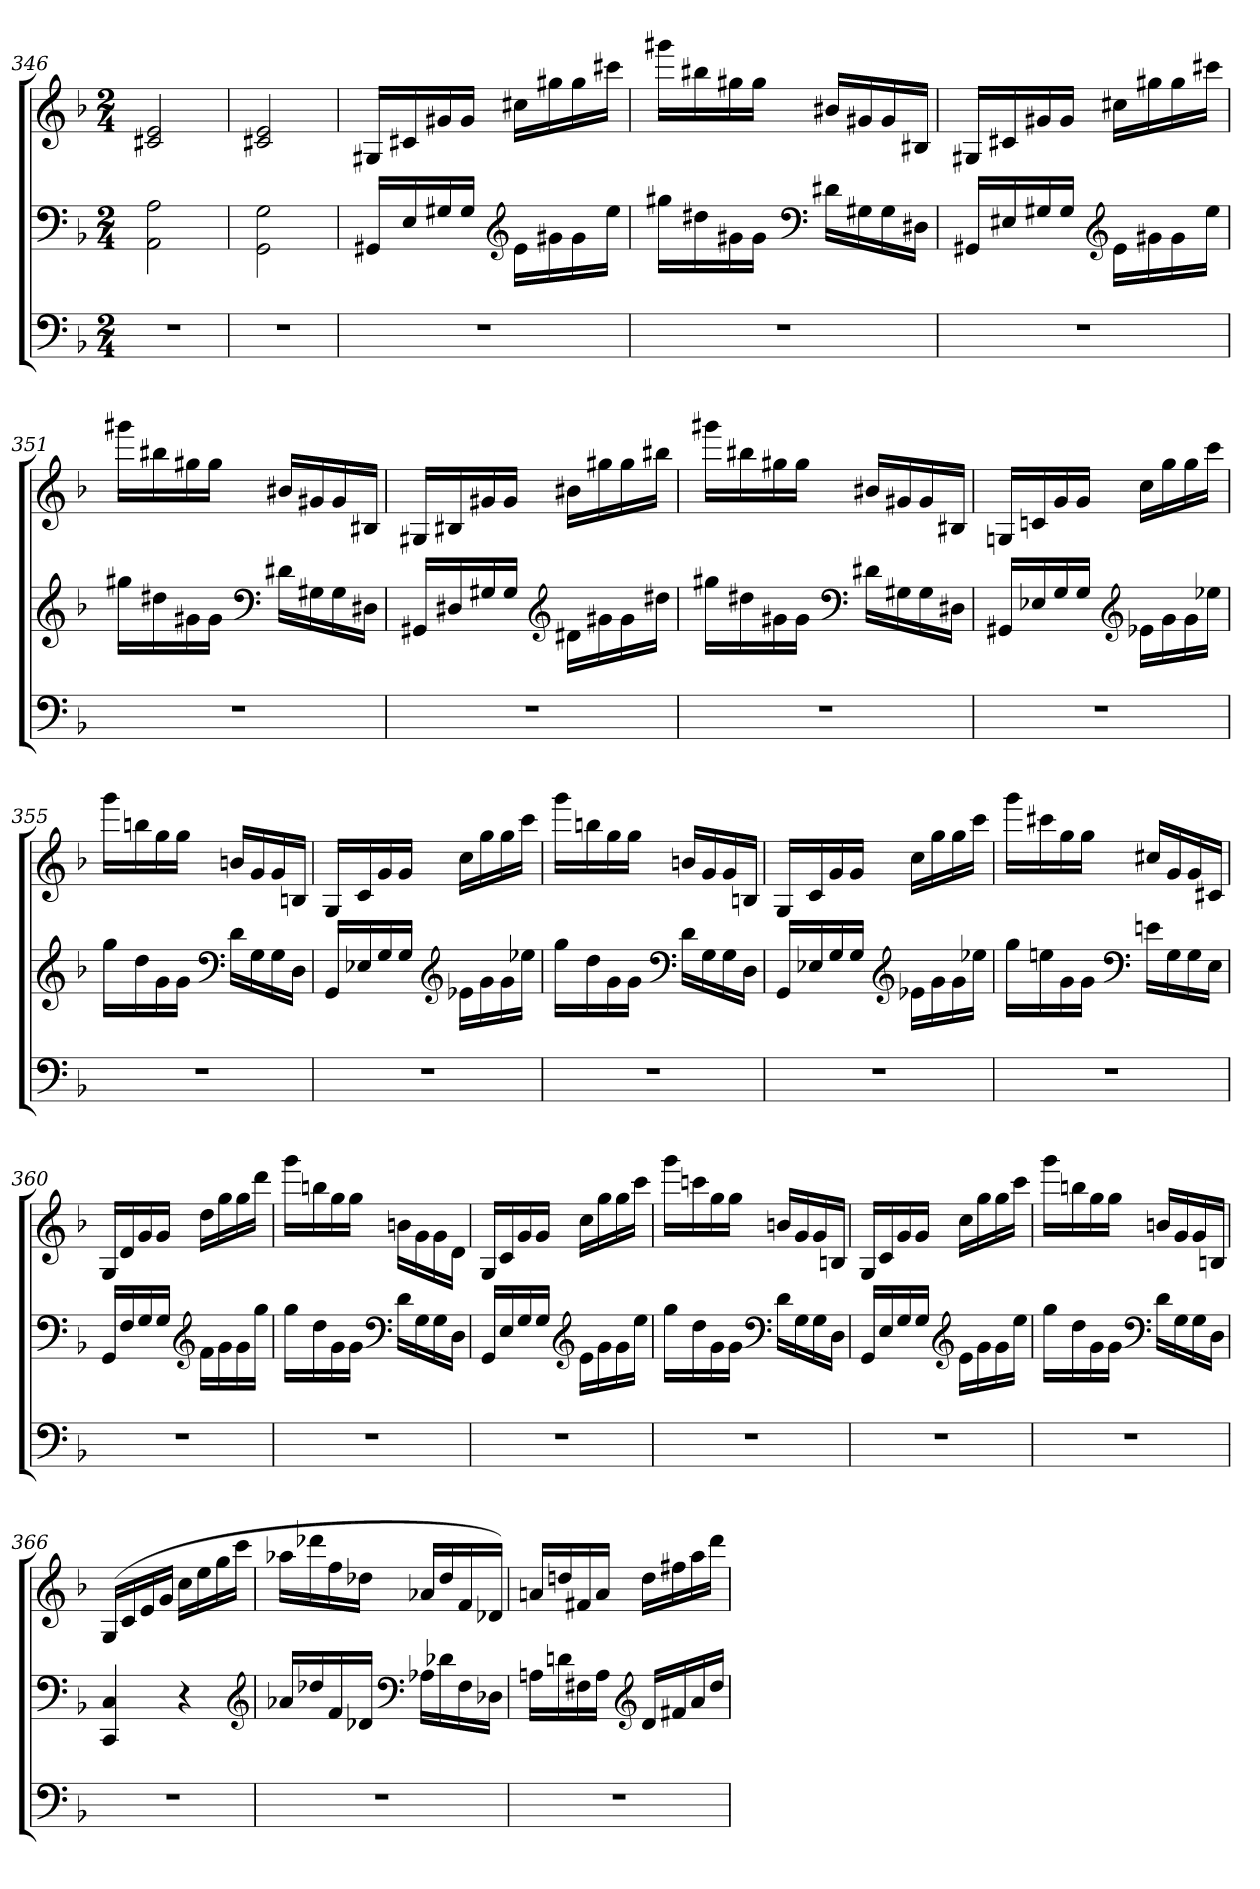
**kern	**kern	**kern
*part2	*part1	*part1
*staff3	*staff2	*staff1
*clefF4	*clefF4	*clefG2
*k[b-]	*k[b-]	*k[b-]
*F:	*F:	*F:
*M2/4	*M2/4	*M2/4
=346	=346	=346
2r	2A! 2AA!	2e! 2c#X!
=347	=347	=347
2r	2G!\ 2GG!\	2e! 2c#X!
=348	=348	=348
2r	16GG#XLL	16G#XLL
.	16E	16c#X
.	16G#X	16g#X
.	16G#JJ	16g#JJ
*	*clefG2	*
.	16e\LL	16cc#XLL
.	16g#X\	16gg#X
.	16g#\	16gg#
.	16ee\JJ	16ccc#XJJ
=349	=349	=349
2r	16gg#XLL	16ggg#XLL
.	16dd#X	16bb#X
.	16g#X	16gg#X
.	16g#JJ	16gg#JJ
*	*clefF4	*
.	16d#XLL	16b#XLL
.	16G#X	16g#X
.	16G#	16g#
.	16D#XJJ	16B#XJJ
=350	=350	=350
2r	16GG#XLL	16G#XLL
.	16E#X	16c#X
.	16G#X	16g#X
.	16G#JJ	16g#JJ
*	*clefG2	*
.	16e\LL	16cc#XLL
.	16g#X\	16gg#X
.	16g#\	16gg#
.	16ee\JJ	16ccc#XJJ
=351	=351	=351
2r	16gg#XLL	16ggg#XLL
.	16dd#X	16bb#X
.	16g#X	16gg#X
.	16g#JJ	16gg#JJ
*	*clefF4	*
.	16d#XLL	16b#XLL
.	16G#X	16g#X
.	16G#	16g#
.	16D#XJJ	16B#XJJ
=352	=352	=352
2r	16GG#XLL	16G#XLL
.	16D#X	16B#X
.	16G#X	16g#X
.	16G#JJ	16g#JJ
*	*clefG2	*
.	16d#X\LL	16b#XLL
.	16g#X\	16gg#X
.	16g#\	16gg#
.	16dd#X\JJ	16bb#XJJ
=353	=353	=353
2r	16gg#XLL	16ggg#XLL
.	16dd#X	16bb#X
.	16g#X	16gg#X
.	16g#JJ	16gg#JJ
*	*clefF4	*
.	16d#XLL	16b#XLL
.	16G#X	16g#X
.	16G#	16g#
.	16D#XJJ	16B#XJJ
=354	=354	=354
2r	16GG#XLL	16GnLL
.	16E-X	16cn
.	16G	16g
.	16GJJ	16gJJ
*	*clefG2	*
.	16e-X\LL	16ccLL
.	16g\	16gg
.	16g\	16gg
.	16ee-X\JJ	16cccJJ
=355	=355	=355
2r	16ggLL	16gggLL
.	16dd	16bbn
.	16g	16gg
.	16gJJ	16ggJJ
*	*clefF4	*
.	16dLL	16bnLL
.	16G	16g
.	16G	16g
.	16DJJ	16BnJJ
=356	=356	=356
2r	16GGLL	16GLL
.	16E-X	16c
.	16G	16g
.	16GJJ	16gJJ
*	*clefG2	*
.	16e-X\LL	16ccLL
.	16g	16gg
.	16g	16gg
.	16ee-XJJ	16cccJJ
=357	=357	=357
2r	16ggLL	16gggLL
.	16dd	16bbn
.	16g	16gg
.	16gJJ	16ggJJ
*	*clefF4	*
.	16dLL	16bnLL
.	16G	16g
.	16G	16g
.	16DJJ	16BnJJ
=358	=358	=358
2r	16GGLL	16GLL
.	16E-X	16c
.	16G	16g
.	16GJJ	16gJJ
*	*clefG2	*
.	16e-XLL	16ccLL
.	16g	16gg
.	16g\	16gg
.	16ee-XJJ	16cccJJ
=359	=359	=359
2r	16ggLL	16gggLL
.	16een	16ccc#X
.	16g	16gg
.	16gJJ	16ggJJ
*	*clefF4	*
.	16enLL	16cc#XLL
.	16G	16g
.	16G	16g
.	16EJJ	16c#XJJ
=360	=360	=360
2r	16GGLL	16GLL
.	16F	16d
.	16G	16g
.	16GJJ	16gJJ
*	*clefG2	*
.	16f\LL	16ddLL
.	16g\	16gg
.	16g\	16gg
.	16gg\JJ	16dddJJ
=361	=361	=361
2r	16ggLL	16gggLL
.	16dd	16bbn
.	16g	16gg
.	16gJJ	16ggJJ
*	*clefF4	*
.	16dLL	16bn\LL
.	16G	16g\
.	16G	16g\
.	16DJJ	16d\JJ
=362	=362	=362
2r	16GGLL	16GLL
.	16E	16c
.	16G	16g
.	16GJJ	16gJJ
*	*clefG2	*
.	16e\LL	16ccLL
.	16g	16gg
.	16g	16gg
.	16eeJJ	16cccJJ
=363	=363	=363
2r	16ggLL	16gggLL
.	16dd	16cccn
.	16g	16gg
.	16gJJ	16ggJJ
*	*clefF4	*
.	16dLL	16bnLL
.	16G	16g
.	16G	16g
.	16DJJ	16BnJJ
=364	=364	=364
2r	16GGLL	16GLL
.	16E	16c
.	16G	16g
.	16GJJ	16gJJ
*	*clefG2	*
.	16e\LL	16ccLL
.	16g\	16gg
.	16g\	16gg
.	16ee\JJ	16cccJJ
=365	=365	=365
2r	16ggLL	16gggLL
.	16dd	16bbn
.	16g	16gg
.	16gJJ	16ggJJ
*	*clefF4	*
.	16dLL	16bnLL
.	16G	16g
.	16G	16g
.	16DJJ	16BnJJ
=366	=366	=366
2r	4C 4CC	(>16GLL
.	.	16c
.	.	16e
.	.	16gJJ
.	4r	16ccLL
.	.	16ee
.	.	16gg
.	.	16cccJJ
*	*clefG2	*
=367	=367	=367
2r	16a-XLL	16aa-XLL
.	16dd-X	16ddd-X
.	16f	16ff
.	16d-XJJ	16dd-XJJ
*	*clefF4	*
.	16A-XLL	16a-XLL
.	16d-X	16dd-
.	16F	16f
.	16D-XJJ	16d-XJJ)
=368	=368	=368
2r	16AnLL	16anLL
.	16dn	16ddn
.	16F#X	16f#X
.	16AJJ	16aJJ
*	*clefG2	*
.	16dLL	16ddLL
.	16f#X	16ff#X
.	16a	16aa
.	16ddJJ	16dddJJ
=	=	=
*-	*-	*-
